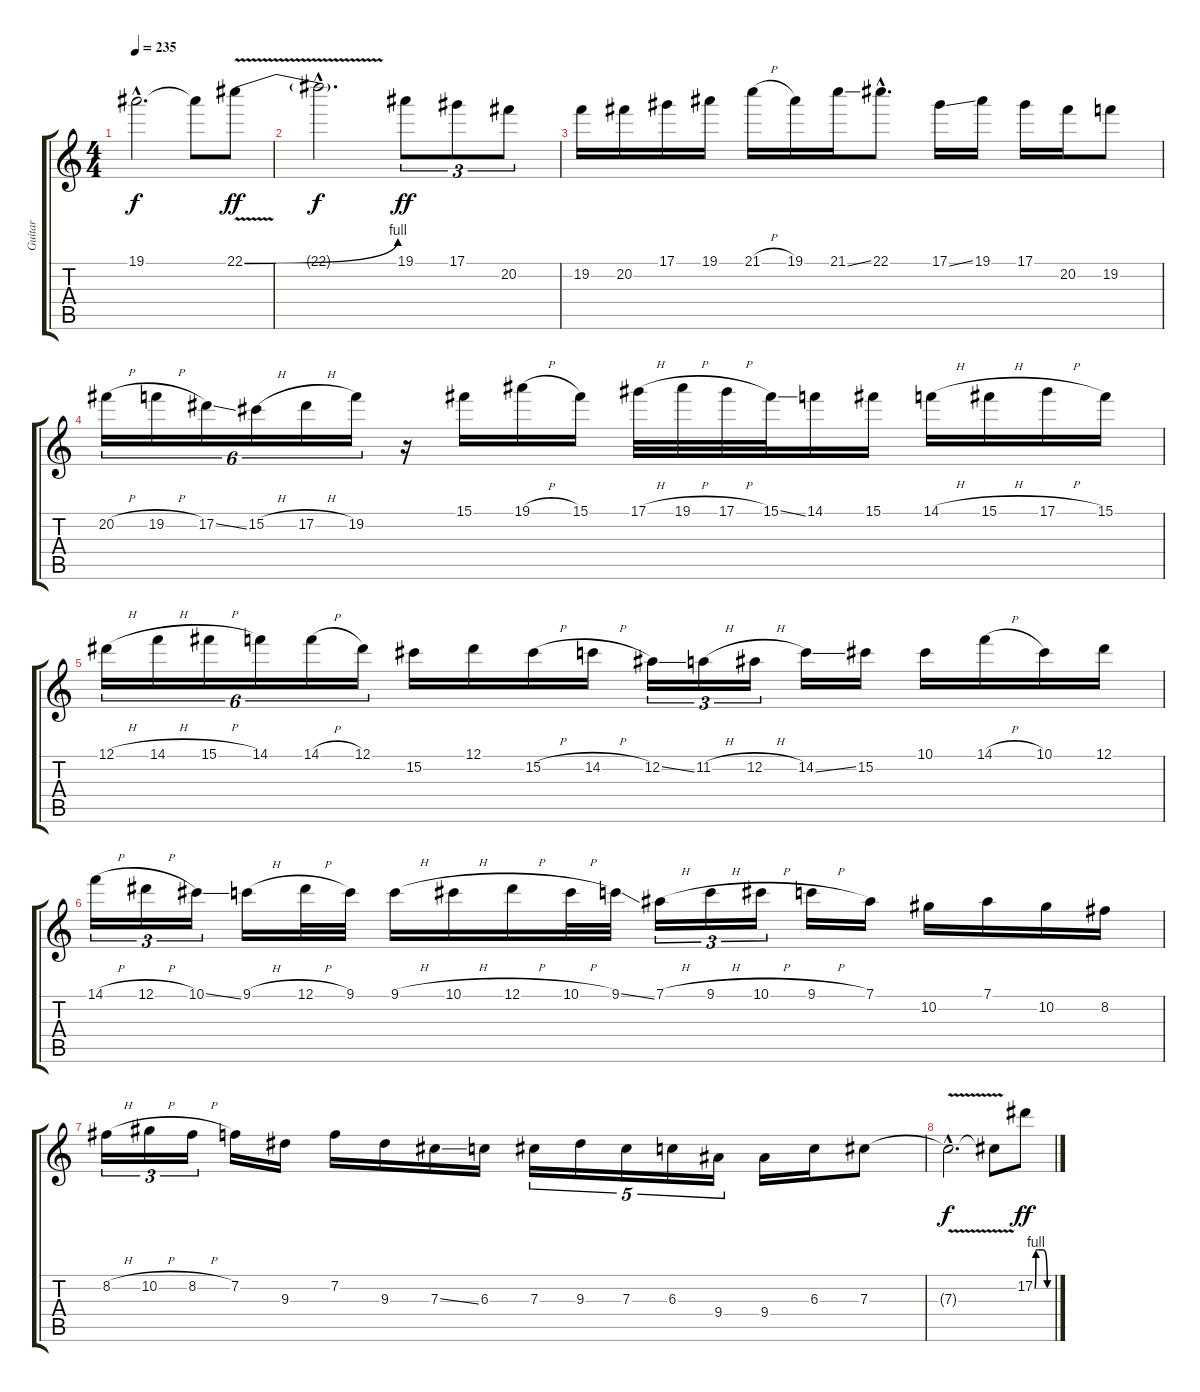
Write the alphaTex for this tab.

\track ("Guitar" "Guitar") {instrument overdrivenguitar}
\staff {score tabs}
\tuning (Eb4 Bb3 Gb3 Db3 Ab2 Eb2) {hide}
\ts (4 4)
\tempo 235
\clef g2
\ks c
19.1{hac t}.2{d dy f} 19.1{t}.8 22.1{be (bend 0 0 60 4) v}.8{dy ff} |
22.1{hac t}.2{d dy f} 19.1.8{tu (3 2) dy ff} 17.1.8{tu (3 2)} 20.2.8{tu (3 2)} |
19.2.16 20.2.16 17.1.16 19.1.16 21.1{h}.16 19.1.16 21.1{ss}.16 22.1{hac}.8{d} 17.1{ss}.16 19.1.16 17.1.16 20.2.16 19.2.8 |
20.2{h}.16{tu (6 4)} 19.2{h}.16{tu (6 4)} 17.2{ss}.16{tu (6 4)} 15.2{h}.16{tu (6 4)} 17.2{h}.16{tu (6 4)} 19.2.16{tu (6 4)} r.16 15.1.16 19.1{h}.16 15.1.16 17.1{h}.32 19.1{h}.32 17.1{h}.32 15.1{ss}.32 14.1.16 15.1.16 14.1{h}.16 15.1{h}.16 17.1{h}.16 15.1.16 |
12.1{h}.16{tu (6 4)} 14.1{h}.16{tu (6 4)} 15.1{h}.16{tu (6 4)} 14.1.16{tu (6 4)} 14.1{h}.16{tu (6 4)} 12.1.16{tu (6 4)} 15.2.16 12.1.16 15.2{h}.16 14.2{h}.16 12.2{ss}.16{tu (3 2)} 11.2{h}.16{tu (3 2)} 12.2{h}.16{tu (3 2)} 14.2{ss}.16 15.2.16 10.1.16 14.1{h}.16 10.1.16 12.1.16 |
14.1{h}.16{tu (3 2)} 12.1{h}.16{tu (3 2)} 10.1{ss}.16{tu (3 2)} 9.1{h}.16 12.1{h}.32 9.1.32 9.1{h}.16 10.1{h}.16 12.1{h}.16 10.1{h}.32 9.1{ss}.32 7.1{h}.16{tu (3 2)} 9.1{h}.16{tu (3 2)} 10.1{h}.16{tu (3 2)} 9.1{h}.16 7.1.16 10.2.16 7.1.16 10.2.16 8.2.16 |
8.2{h}.16{tu (3 2)} 10.2{h}.16{tu (3 2)} 8.2{h}.16{tu (3 2)} 7.2.16 9.3.16 7.2.16 9.3.16 7.3{ss}.16 6.3.16 7.3.16{tu (5 4)} 9.3.16{tu (5 4)} 7.3.16{tu (5 4)} 6.3.16{tu (5 4)} 9.4.16{tu (5 4)} 9.4.16 6.3.16 7.3.8 |
7.3{v hac t}.2{d dy f} 7.3{t}.8 17.2{be (custom 0 0 4 4 9 4 15 4 30 4 45 0 60 0)}.8{dy ff}
